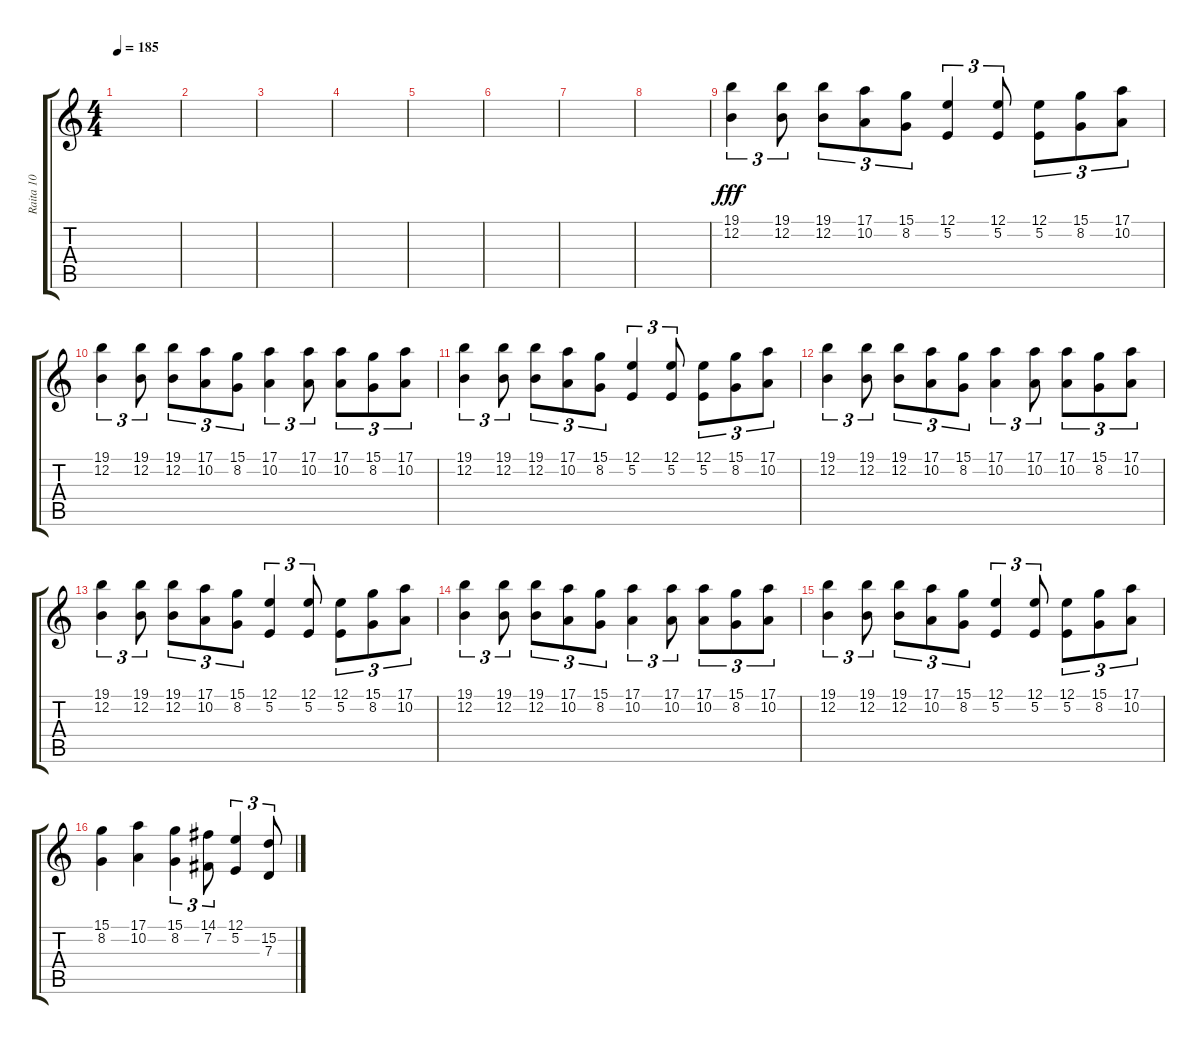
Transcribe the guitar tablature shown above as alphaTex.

\track ("Raita 10" "Raita 10") {instrument stringensemble1}
\staff {score tabs}
\tuning (E4 B3 G3 D3 A2 E2) {hide}
\ts (4 4)
\tempo 185
\clef g2
\ks c
|
|
|
|
|
|
|
|
(19.1 12.2).4{tu (3 2) dy fff} (19.1 12.2).8{tu (3 2)} (19.1 12.2).8{tu (3 2)} (17.1 10.2).8{tu (3 2)} (15.1 8.2).8{tu (3 2)} (12.1 5.2).4{tu (3 2)} (12.1 5.2).8{tu (3 2)} (12.1 5.2).8{tu (3 2)} (15.1 8.2).8{tu (3 2)} (17.1 10.2).8{tu (3 2)} |
(19.1 12.2).4{tu (3 2)} (19.1 12.2).8{tu (3 2)} (19.1 12.2).8{tu (3 2)} (17.1 10.2).8{tu (3 2)} (15.1 8.2).8{tu (3 2)} (17.1 10.2).4{tu (3 2)} (17.1 10.2).8{tu (3 2)} (17.1 10.2).8{tu (3 2)} (15.1 8.2).8{tu (3 2)} (17.1 10.2).8{tu (3 2)} |
(19.1 12.2).4{tu (3 2)} (19.1 12.2).8{tu (3 2)} (19.1 12.2).8{tu (3 2)} (17.1 10.2).8{tu (3 2)} (15.1 8.2).8{tu (3 2)} (12.1 5.2).4{tu (3 2)} (12.1 5.2).8{tu (3 2)} (12.1 5.2).8{tu (3 2)} (15.1 8.2).8{tu (3 2)} (17.1 10.2).8{tu (3 2)} |
(19.1 12.2).4{tu (3 2)} (19.1 12.2).8{tu (3 2)} (19.1 12.2).8{tu (3 2)} (17.1 10.2).8{tu (3 2)} (15.1 8.2).8{tu (3 2)} (17.1 10.2).4{tu (3 2)} (17.1 10.2).8{tu (3 2)} (17.1 10.2).8{tu (3 2)} (15.1 8.2).8{tu (3 2)} (17.1 10.2).8{tu (3 2)} |
(19.1 12.2).4{tu (3 2)} (19.1 12.2).8{tu (3 2)} (19.1 12.2).8{tu (3 2)} (17.1 10.2).8{tu (3 2)} (15.1 8.2).8{tu (3 2)} (12.1 5.2).4{tu (3 2)} (12.1 5.2).8{tu (3 2)} (12.1 5.2).8{tu (3 2)} (15.1 8.2).8{tu (3 2)} (17.1 10.2).8{tu (3 2)} |
(19.1 12.2).4{tu (3 2)} (19.1 12.2).8{tu (3 2)} (19.1 12.2).8{tu (3 2)} (17.1 10.2).8{tu (3 2)} (15.1 8.2).8{tu (3 2)} (17.1 10.2).4{tu (3 2)} (17.1 10.2).8{tu (3 2)} (17.1 10.2).8{tu (3 2)} (15.1 8.2).8{tu (3 2)} (17.1 10.2).8{tu (3 2)} |
(19.1 12.2).4{tu (3 2)} (19.1 12.2).8{tu (3 2)} (19.1 12.2).8{tu (3 2)} (17.1 10.2).8{tu (3 2)} (15.1 8.2).8{tu (3 2)} (12.1 5.2).4{tu (3 2)} (12.1 5.2).8{tu (3 2)} (12.1 5.2).8{tu (3 2)} (15.1 8.2).8{tu (3 2)} (17.1 10.2).8{tu (3 2)} |
(15.1 8.2).4 (17.1 10.2).4 (15.1 8.2).4{tu (3 2)} (14.1 7.2).8{tu (3 2)} (12.1 5.2).4{tu (3 2)} (15.2 7.3).8{tu (3 2)}
